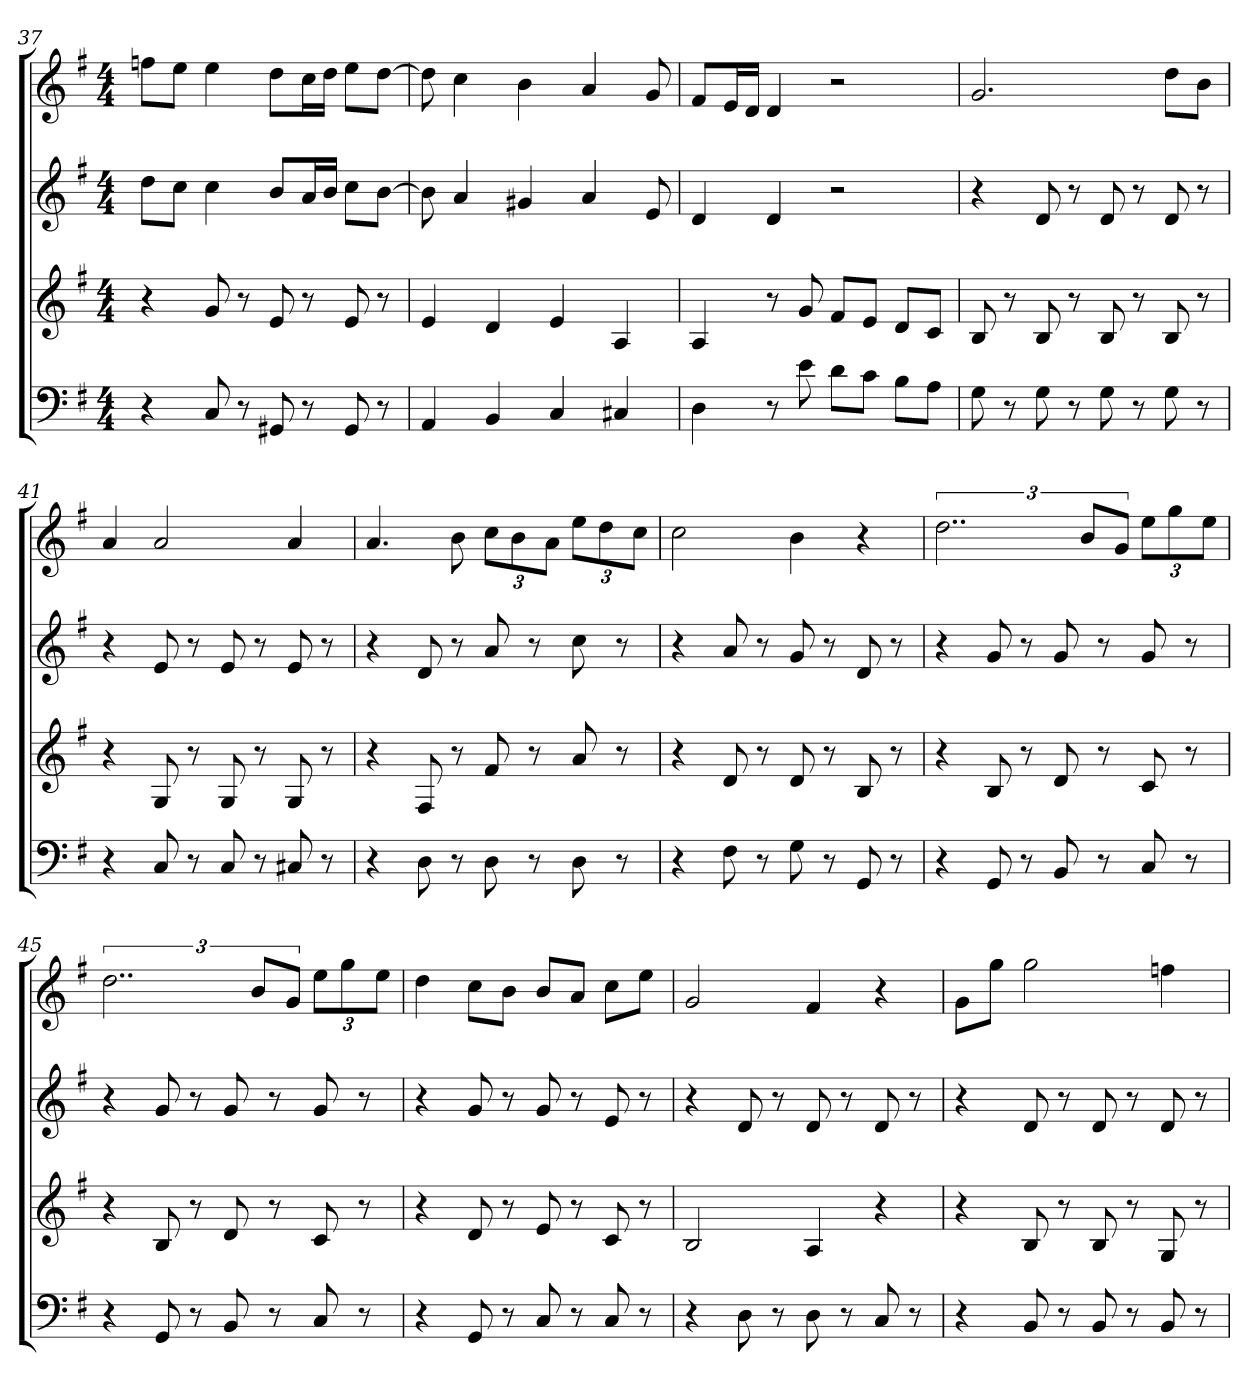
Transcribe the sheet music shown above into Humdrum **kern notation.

**kern	**kern	**kern	**kern
*part4	*part3	*part2	*part1
*staff4	*staff3	*staff2	*staff1
*k[f#]	*k[f#]	*k[f#]	*k[f#]
*G:	*G:	*G:	*G:
*M4/4	*M4/4	*M4/4	*M4/4
=37	=37	=37	=37
4r	4r	8ddL	8ffnL
.	.	8ccJ	8eeJ
8C	8g	4cc	4ee
8r	8r	.	.
8GG#X	8e	8bL	8ddL
8r	8r	16aL	16ccL
.	.	16bJJ	16ddJJ
8GG#	8e	8ccL	8eeL
8r	8r	[8bJ	[8ddJ
=38	=38	=38	=38
4AA	4e	8b]	8dd]
.	.	4a	4cc
4BB	4d	.	.
.	.	4g#X	4b
4C	4e	.	.
.	.	4a	4a
4C#X	4A	.	.
.	.	8e	8g
=39	=39	=39	=39
4D	4A	4d	8f#L
.	.	.	16eL
.	.	.	16dJJ
8r	8r	4d	4d
8e	8g	.	.
8dL	8f#L	2r	2r
8cJ	8eJ	.	.
8BL	8dL	.	.
8AJ	8cJ	.	.
=40	=40	=40	=40
8G	8B	4r	2.g
8r	8r	.	.
8G	8B	8d	.
8r	8r	8r	.
8G	8B	8d	.
8r	8r	8r	.
8G	8B	8d	8ddL
8r	8r	8r	8bJ
=41	=41	=41	=41
4r	4r	4r	4a
8C	8G	8e	2a
8r	8r	8r	.
8C	8G	8e	.
8r	8r	8r	.
8C#X	8G	8e	4a
8r	8r	8r	.
=42	=42	=42	=42
4r	4r	4r	4.a
8D	8F#	8d	.
8r	8r	8r	8b
8D	8f#	8a	12ccL
.	.	.	12b
8r	8r	8r	.
.	.	.	12aJ
8D	8a	8cc	12eeL
.	.	.	12dd
8r	8r	8r	.
.	.	.	12ccJ
=43	=43	=43	=43
4r	4r	4r	2cc
8F#	8d	8a	.
8r	8r	8r	.
8G	8d	8g	4b
8r	8r	8r	.
8GG	8B	8d	4r
8r	8r	8r	.
=44	=44	=44	=44
4r	4r	4r	3..dd
8GG	8B	8g	.
8r	8r	8r	.
8BB	8d	8g	.
.	.	.	12bL
8r	8r	8r	.
.	.	.	12gJ
8C	8c	8g	12eeL
.	.	.	12gg
8r	8r	8r	.
.	.	.	12eeJ
=45	=45	=45	=45
4r	4r	4r	3..dd
8GG	8B	8g	.
8r	8r	8r	.
8BB	8d	8g	.
.	.	.	12bL
8r	8r	8r	.
.	.	.	12gJ
8C	8c	8g	12eeL
.	.	.	12gg
8r	8r	8r	.
.	.	.	12eeJ
=46	=46	=46	=46
4r	4r	4r	4dd
8GG	8d	8g	8ccL
8r	8r	8r	8bJ
8C	8e	8g	8bL
8r	8r	8r	8aJ
8C	8c	8e	8ccL
8r	8r	8r	8eeJ
=47	=47	=47	=47
4r	2B	4r	2g
8D	.	8d	.
8r	.	8r	.
8D	4A	8d	4f#
8r	.	8r	.
8C	4r	8d	4r
8r	.	8r	.
=48	=48	=48	=48
4r	4r	4r	8gL
.	.	.	8ggJ
8BB	8B	8d	2gg
8r	8r	8r	.
8BB	8B	8d	.
8r	8r	8r	.
8BB	8G	8d	4ffn
8r	8r	8r	.
=	=	=	=
*-	*-	*-	*-
